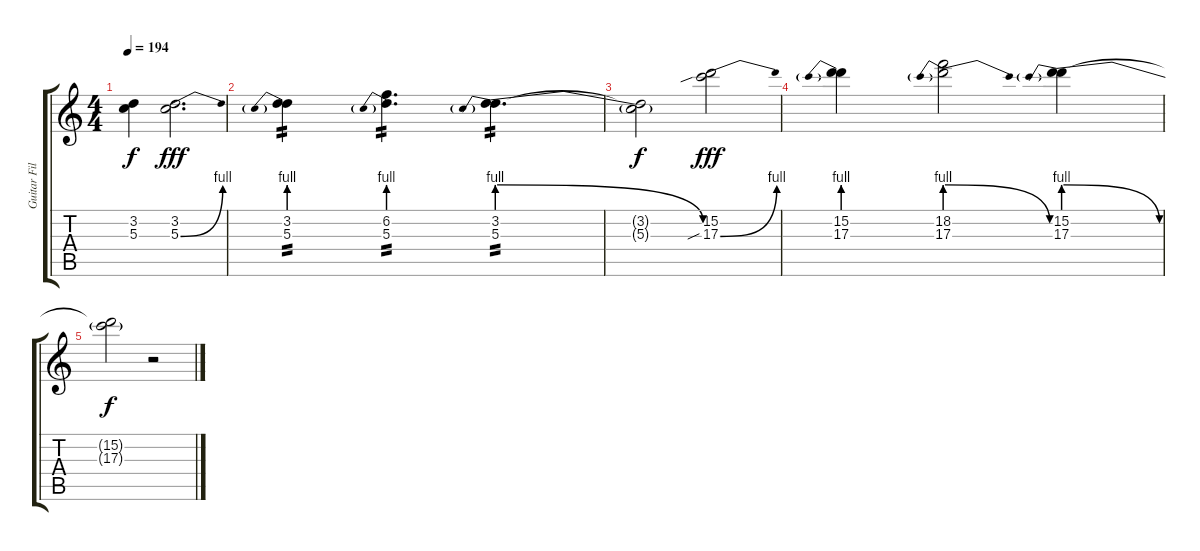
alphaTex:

\track ("Guitar Fills" "Guitar Fil") {instrument distortionguitar}
\staff {score tabs}
\tuning (E4 B3 G3 D3 A2 D2) {hide}
\ts (4 4)
\tempo 194
\clef g2
\ks c
(3.2{t} 5.3{t}).4{dy f} (3.2 5.3{be (bend 0 0 60 4)}).2{d dy fff} |
(3.2 5.3{be (prebend 0 4 60 4)}).4{tp 2} (6.2 5.3{be (prebend 0 4 60 4)}).4{d tp 2} (3.2 5.3{be (prebendrelease 0 4 60 0)}).4{d tp 2} |
(3.2{t} 5.3{t}).2{dy f} (15.2 17.3{be (bend 0 0 60 4) sib}).2{dy fff} |
(15.2 17.3{be (prebend 0 4 60 4)}).4 (18.2 17.3{be (prebendrelease 0 4 60 0)}).2 (15.2 17.3{be (prebendrelease 0 4 60 0)}).4 |
(15.2{t} 17.3{t}).2{dy f} r.2
